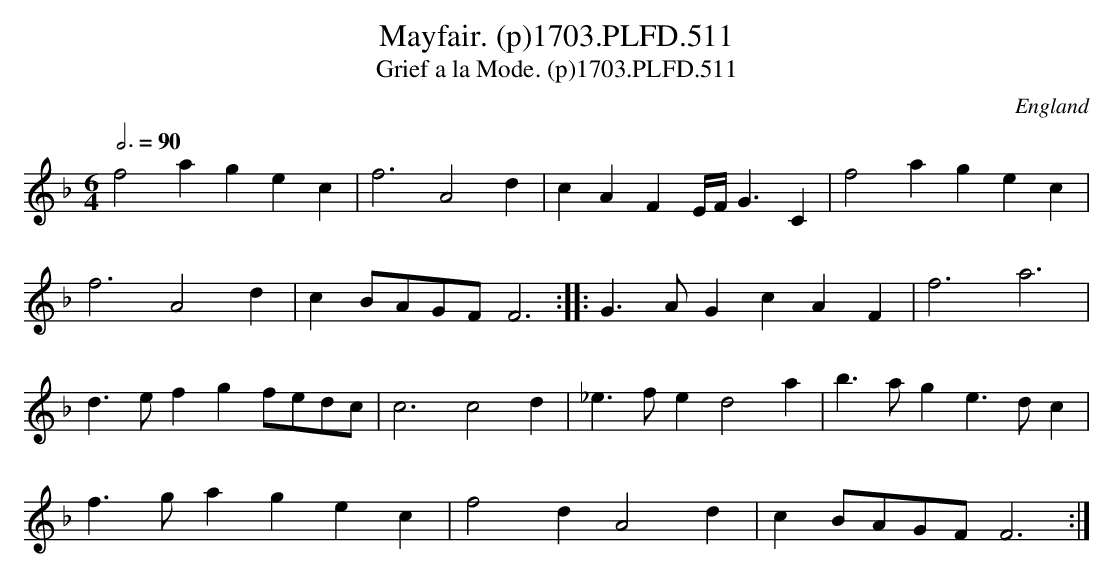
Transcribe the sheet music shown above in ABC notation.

X:1
T:Mayfair. (p)1703.PLFD.511
T:Grief a la Mode. (p)1703.PLFD.511
M:6/4
L:1/4
Q:3/4=90
O:England
K:F
f2agec | f3A2d | cAFE/4F/4G3/2C | f2agec |
f3A2d | cB/A/G/F/F3 :||: G>AGcAF | f3a3 |
d>efgf/e/d/c/ | c3c2d | _e>fed2a | b>age>dc |
f>gagec | f2dA2d | cB/A/G/F/F3 :|
